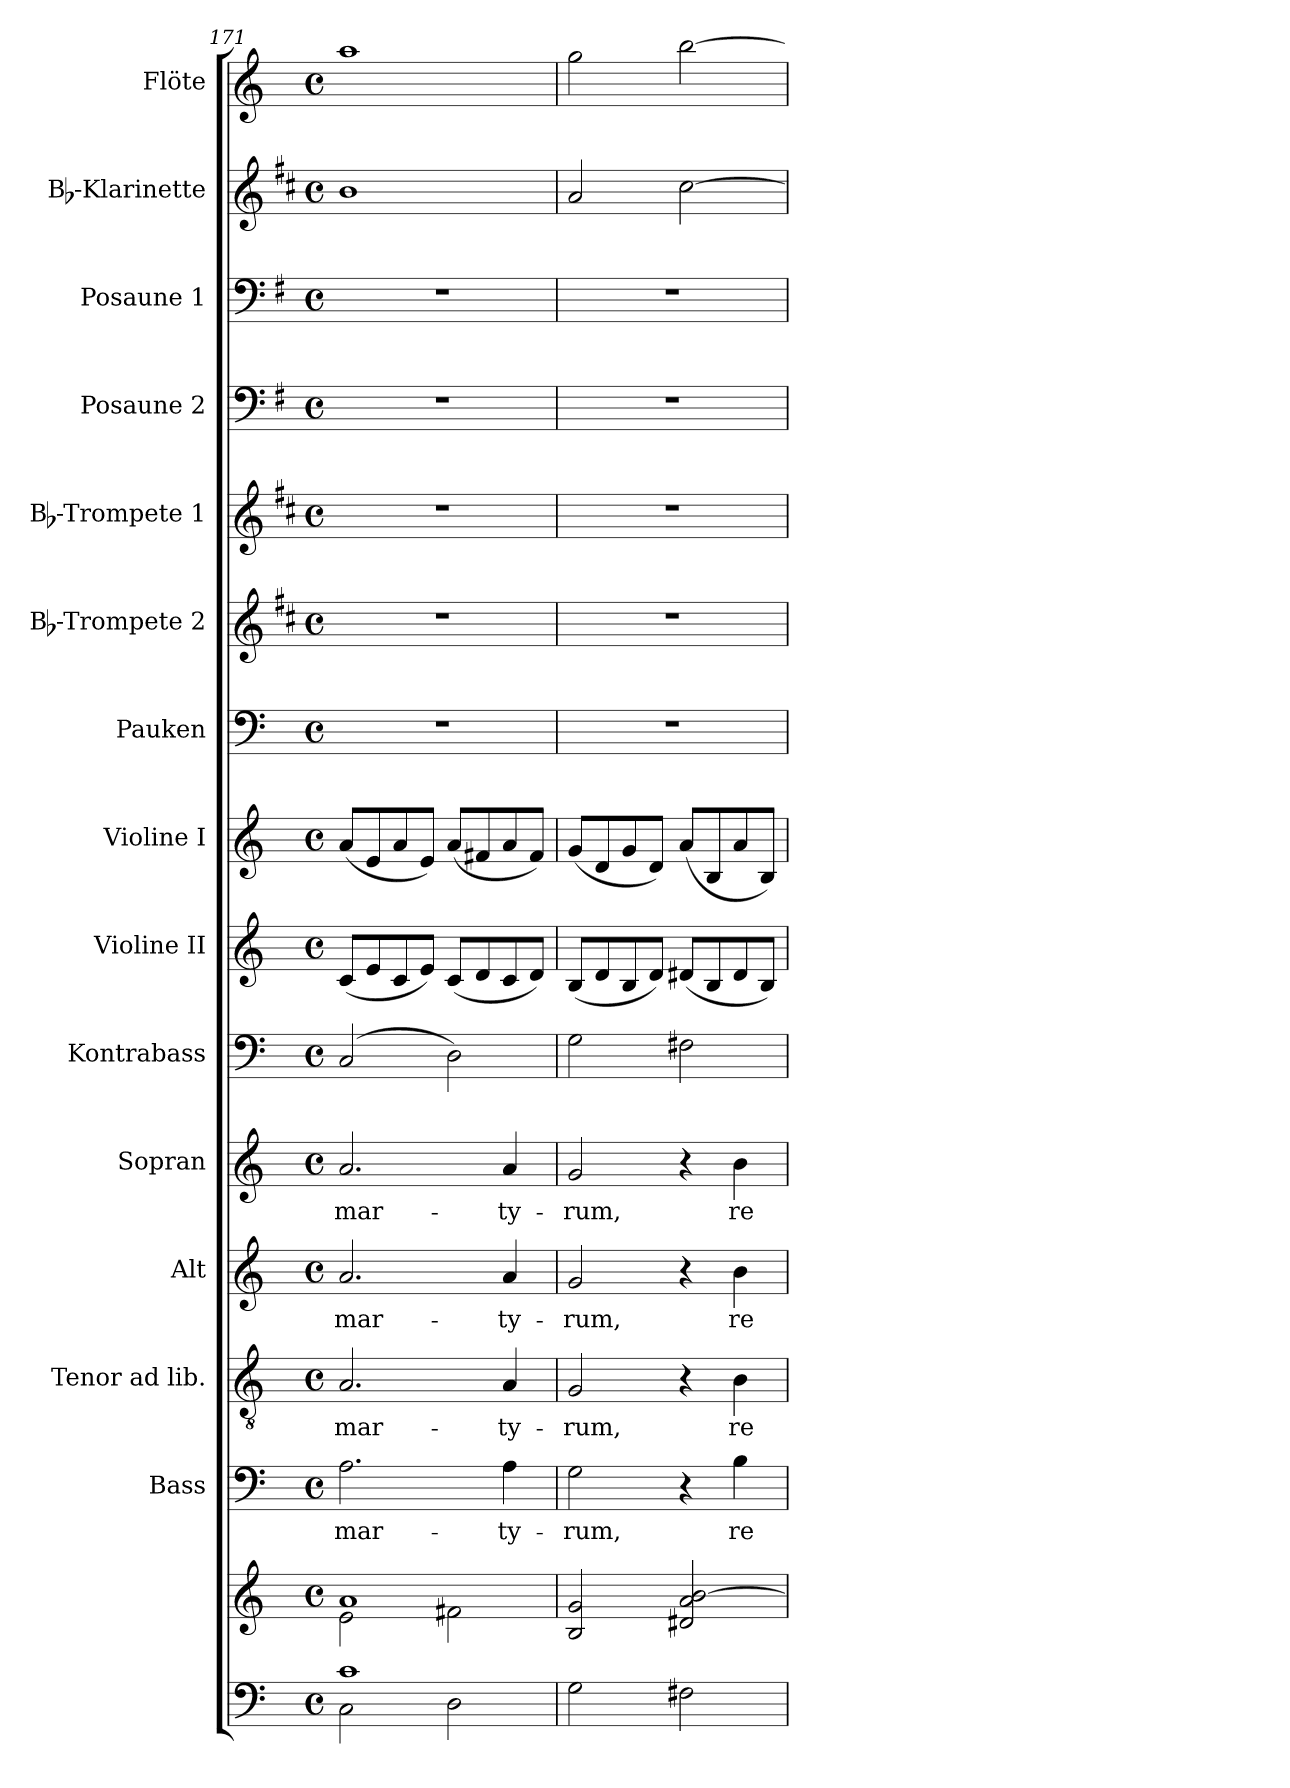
**kern	**kern	**kern	**text	**kern	**text	**kern	**text	**kern	**text	**kern	**kern	**kern	**kern	**kern	**kern	**kern	**kern	**kern	**kern
*part15	*part15	*part14	*part14	*part13	*part13	*part12	*part12	*part11	*part11	*part10	*part9	*part8	*part7	*part6	*part5	*part4	*part3	*part2	*part1
*staff16	*staff15	*staff14	*staff14	*staff13	*staff13	*staff12	*staff12	*staff11	*staff11	*staff10	*staff9	*staff8	*staff7	*staff6	*staff5	*staff4	*staff3	*staff2	*staff1
*	*	*I"Bass	*	*I"Tenor ad lib.	*	*I"Alt	*	*I"Sopran	*	*I"Kontrabass	*I"Violine II	*I"Violine I	*I"Pauken	*I"Bb-Trompete 2	*I"Bb-Trompete 1	*I"Posaune 2	*I"Posaune 1	*I"Bb-Klarinette	*I"Flöte
*	*	*I'B.	*	*I'T.	*	*I'A.	*	*I'S.	*	*I'Kb.	*I'Vl. II	*I'Vl. I	*I'Pk.	*I'Bb Trp. 2	*I'Bb Trp. 1	*I'Pos. 2	*I'Pos. 1	*I'Bb Kl.	*I'Fl.
*clefF4	*clefG2	*clefF4	*	*clefGv2	*	*clefG2	*	*clefG2	*	*clefF4	*clefG2	*clefG2	*clefF4	*clefG2	*clefG2	*clefF4	*clefF4	*clefG2	*clefG2
*	*	*	*	*	*	*	*	*	*	*ITrd7c12	*	*	*	*ITrd1c2	*ITrd1c2	*ITrd4c7	*ITrd4c7	*ITrd1c2	*
*k[]	*k[]	*k[]	*	*k[]	*	*k[]	*	*k[]	*	*k[]	*k[]	*k[]	*k[]	*k[]	*k[]	*k[]	*k[]	*k[]	*k[]
*C:	*C:	*C:	*	*C:	*	*C:	*	*C:	*	*C:	*C:	*C:	*C:	*C:	*C:	*C:	*C:	*C:	*C:
*M4/4	*M4/4	*M4/4	*	*M4/4	*	*M4/4	*	*M4/4	*	*M4/4	*M4/4	*M4/4	*M4/4	*M4/4	*M4/4	*M4/4	*M4/4	*M4/4	*M4/4
*met(c)	*met(c)	*met(c)	*	*met(c)	*	*met(c)	*	*met(c)	*	*met(c)	*met(c)	*met(c)	*met(c)	*met(c)	*met(c)	*met(c)	*met(c)	*met(c)	*met(c)
=171	=171	=171	=171	=171	=171	=171	=171	=171	=171	=171	=171	=171	=171	=171	=171	=171	=171	=171	=171
*^	*^	*	*	*	*	*	*	*	*	*	*	*	*	*	*	*	*	*	*
!	!	!	!	!	!LO:LY:b	!	!LO:LY:b	!	!LO:LY:b	!	!LO:LY:b	!	!	!	!	!	!	!	!	!	!
1c	2C\	1a	2e\	2.A\	mar-	2.A/	mar-	2.a/	mar-	2.a/	mar-	(2CC/	(<8c/L	(<8a/L	1r	1r	1r	1r	1r	1a	1aa
.	.	.	.	.	.	.	.	.	.	.	.	.	8e/	8e/	.	.	.	.	.	.	.
.	.	.	.	.	.	.	.	.	.	.	.	.	8c/	8a/	.	.	.	.	.	.	.
.	.	.	.	.	.	.	.	.	.	.	.	.	8e/J)	8e/J)	.	.	.	.	.	.	.
.	2D\	.	2f#X\	.	.	.	.	.	.	.	.	2DD\)	(<8c/L	(<8a/L	.	.	.	.	.	.	.
.	.	.	.	.	.	.	.	.	.	.	.	.	8d/	8f#X/	.	.	.	.	.	.	.
!	!	!	!	!	!LO:LY:b	!	!LO:LY:b	!	!LO:LY:b	!	!LO:LY:b	!	!	!	!	!	!	!	!	!	!
.	.	.	.	4A\	-ty-	4A/	-ty-	4a/	-ty-	4a/	-ty-	.	8c/	8a/	.	.	.	.	.	.	.
.	.	.	.	.	.	.	.	.	.	.	.	.	8d/J)	8f#/J)	.	.	.	.	.	.	.
*v	*v	*	*	*	*	*	*	*	*	*	*	*	*	*	*	*	*	*	*	*	*
*	*v	*v	*	*	*	*	*	*	*	*	*	*	*	*	*	*	*	*	*	*
=172	=172	=172	=172	=172	=172	=172	=172	=172	=172	=172	=172	=172	=172	=172	=172	=172	=172	=172	=172
!	!	!	!LO:LY:b	!	!LO:LY:b	!	!LO:LY:b	!	!LO:LY:b	!	!	!	!	!	!	!	!	!	!
2G\	2B/ 2g/	2G\	-rum,	2G/	-rum,	2g/	-rum,	2g/	-rum,	2GG\	(<8B/L	(<8g/L	1r	1r	1r	1r	1r	2g/	2gg\
.	.	.	.	.	.	.	.	.	.	.	8d/	8d/	.	.	.	.	.	.	.
.	.	.	.	.	.	.	.	.	.	.	8B/	8g/	.	.	.	.	.	.	.
.	.	.	.	.	.	.	.	.	.	.	8d/J)	8d/J)	.	.	.	.	.	.	.
2F#X\	2d#X/ 2a/ [>2b/	4r	.	4r	.	4r	.	4r	.	2FF#X\	(<8d#X/L	(<8a/L	.	.	.	.	.	[2b\	[2bb\
.	.	.	.	.	.	.	.	.	.	.	8B/	8B/	.	.	.	.	.	.	.
!	!	!	!LO:LY:b	!	!LO:LY:b	!	!LO:LY:b	!	!LO:LY:b	!	!	!	!	!	!	!	!	!	!
.	.	4B\	re-	4B\	re-	4b\	re-	4b\	re-	.	8d#/	8a/	.	.	.	.	.	.	.
.	.	.	.	.	.	.	.	.	.	.	8B/J)	8B/J)	.	.	.	.	.	.	.
=	=	=	=	=	=	=	=	=	=	=	=	=	=	=	=	=	=	=	=
*-	*-	*-	*-	*-	*-	*-	*-	*-	*-	*-	*-	*-	*-	*-	*-	*-	*-	*-	*-
